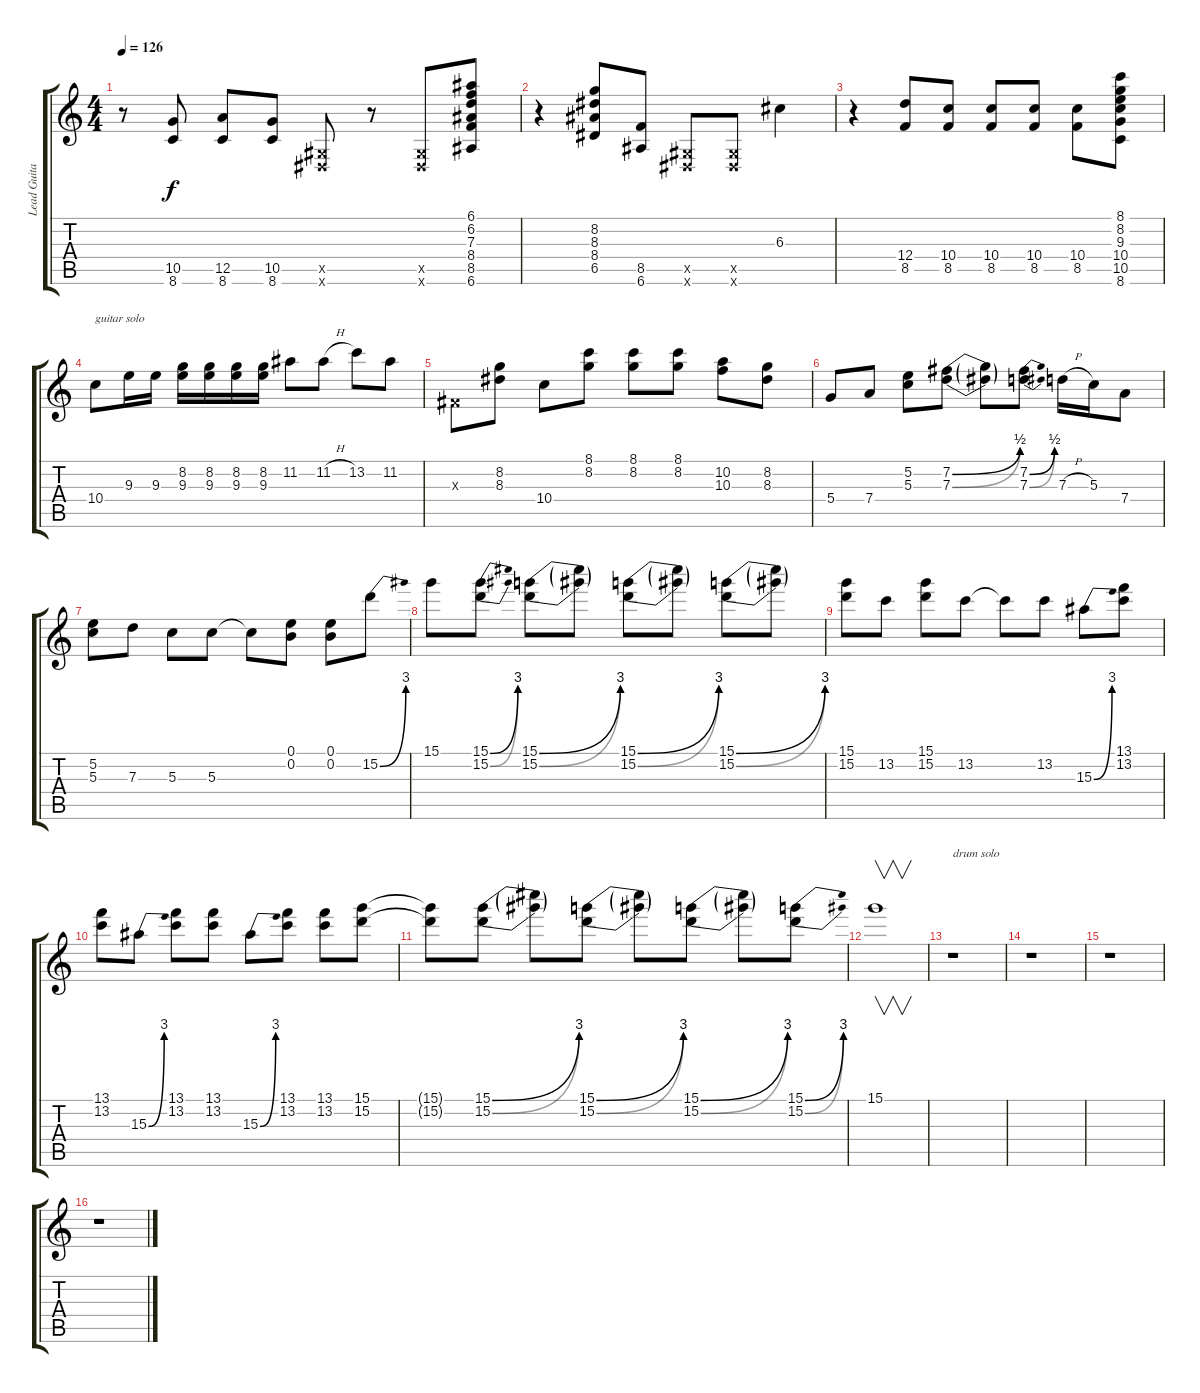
\track ("Lead Guitar (2)" "Lead Guita") {instrument distortionguitar}
\staff {score tabs}
\tuning (E4 B3 G3 D3 A2 E2) {hide}
\ts (4 4)
\tempo 126
\clef g2
\ks c
r.8{dy f} (10.5 8.6).8 (12.5 8.6).8 (10.5 8.6).8 (-1.5{x} -1.6{x}).8 r.8 (-1.5{x} -1.6{x}).8 (6.1 6.2 7.3 8.4 8.5 6.6).8 |
r.4 (8.2 8.3 8.4 6.5).8 (8.5 6.6).8 (-1.5{x} -1.6{x}).8 (-1.5{x} -1.6{x}).8 6.3.4 |
r.4 (12.4 8.5).8 (10.4 8.5).8 (10.4 8.5).8 (10.4 8.5).8 (10.4 8.5).8 (8.1 8.2 9.3 10.4 10.5 8.6).8 |
10.4.8{txt "guitar solo"} 9.3.16 9.3.16 (8.2 9.3).16 (8.2 9.3).16 (8.2 9.3).16 (8.2 9.3).16 11.2.8 11.2{h}.8 13.2.8 11.2.8 |
-1.3{x}.8 (8.2 8.3).8 10.4.8 (8.1 8.2).8 (8.1 8.2).8 (8.1 8.2).8 (10.2 10.3).8 (8.2 8.3).8 |
5.4.8 7.4.8 (5.2 5.3).8 (7.2{be (bend 0 0 60 2)} 7.3{be (bend 0 0 60 2)}).8 (7.2{t} 7.3{t}).8 (7.2{be (bend 0 0 60 2)} 7.3{be (bend 0 0 60 2)}).8 7.3{h}.16 5.3.16 7.4.8 |
(5.2 5.3).8 7.3.8 5.3.8 5.3.8 5.3{t}.8 (0.1 0.2).8 (0.1 0.2).8 15.2{be (bend 0 0 60 12)}.8 |
15.1.8 (15.1{be (bend 0 0 60 12)} 15.2{be (bend 0 0 60 12)}).8 (15.1{be (bend 0 0 60 12)} 15.2{be (bend 0 0 60 12)}).8 (15.1{t} 15.2{t}).8 (15.1{be (bend 0 0 60 12)} 15.2{be (bend 0 0 60 12)}).8 (15.1{t} 15.2{t}).8 (15.1{be (bend 0 0 60 12)} 15.2{be (bend 0 0 60 12)}).8 (15.1{t} 15.2{t}).8 |
(15.1 15.2).8 13.2.8 (15.1 15.2).8 13.2.8 13.2{t}.8 13.2.8 15.3{be (bend 0 0 60 12)}.8 (13.1 13.2).8 |
(13.1 13.2).8 15.3{be (bend 0 0 60 12)}.8 (13.1 13.2).8 (13.1 13.2).8 15.3{be (bend 0 0 60 12)}.8 (13.1 13.2).8 (13.1 13.2).8 (15.1 15.2).8 |
(15.1{t} 15.2{t}).8 (15.1{be (bend 0 0 60 12)} 15.2{be (bend 0 0 60 12)}).8 (15.1{t} 15.2{t}).8 (15.1{be (bend 0 0 60 12)} 15.2{be (bend 0 0 60 12)}).8 (15.1{t} 15.2{t}).8 (15.1{be (bend 0 0 60 12)} 15.2{be (bend 0 0 60 12)}).8 (15.1{t} 15.2{t}).8 (15.1{be (bend 0 0 60 12)} 15.2{be (bend 0 0 60 12)}).8 |
15.1.1{v} |
r.1{txt "drum solo"} |
r.1 |
r.1 |
r.1
